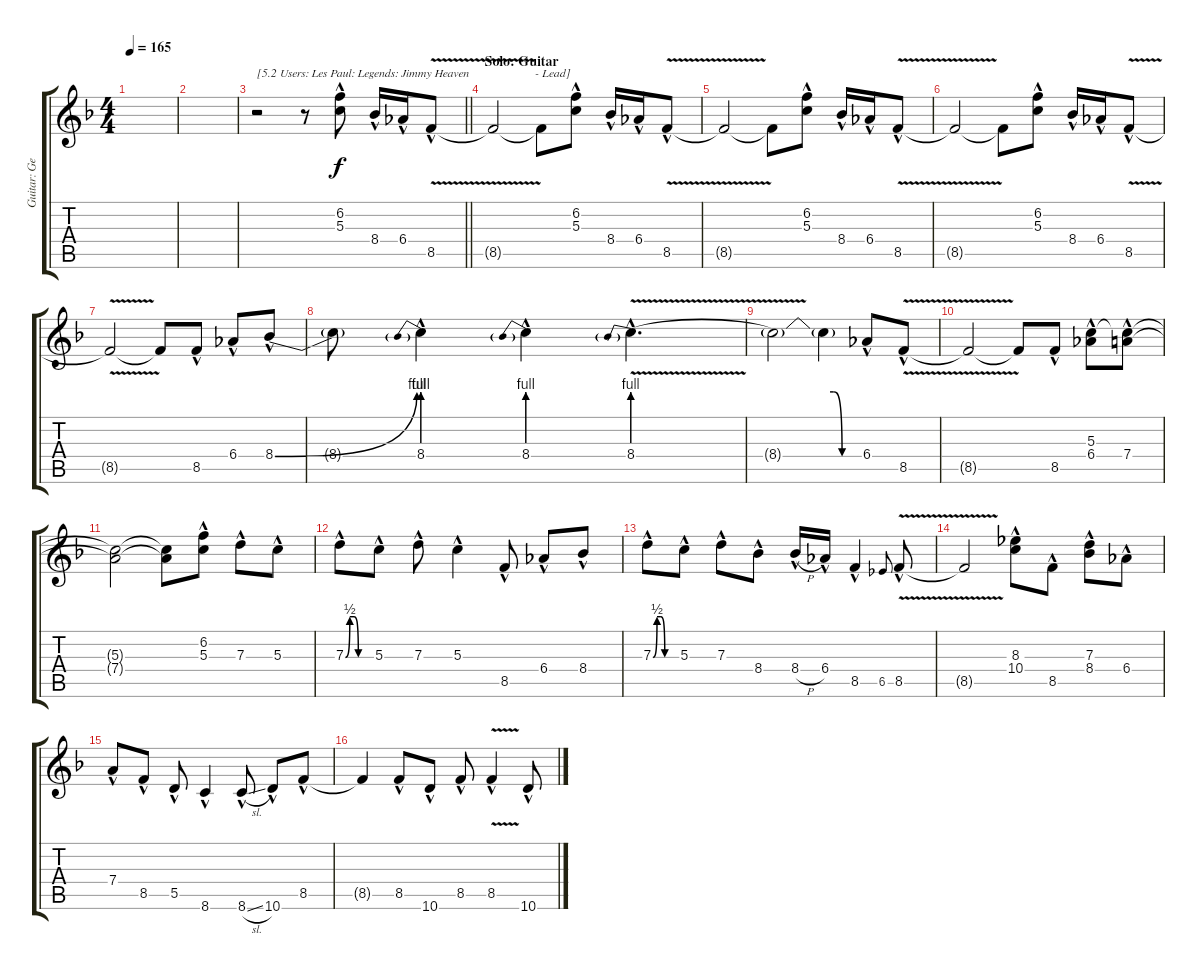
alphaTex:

\track ("Guitar: George" "Guitar: Ge") {instrument overdrivenguitar}
\staff {score tabs}
\tuning (E4 B3 G3 D3 A2 E2) {hide}
\ts (4 4)
\tempo 165
\clef g2
\ks f
|
|
\barLineRight lightlight
r.2{txt "[5.2 Users: Les Paul: Legends: Jimmy Heaven"} r.8 (6.2{hac} 5.3{hac}).8 8.4{hac}.16 6.4{hac}.16 8.5{v hac}.8 |
\section ("" "Solo: Guitar")
8.5{t}.2{txt "              - Lead]"} 8.5{t}.8 (6.2{hac} 5.3{hac}).8 8.4{hac}.16 6.4{hac}.16 8.5{v hac}.8 |
8.5{t}.2 8.5{t}.8 (6.2{hac} 5.3{hac}).8 8.4{hac}.16 6.4{hac}.16 8.5{v hac}.8 |
8.5{t}.2 8.5{t}.8 (6.2{hac} 5.3{hac}).8 8.4{hac}.16 6.4{hac}.16 8.5{v hac}.8 |
8.5{t}.2 8.5{t}.8 8.5{hac}.8 6.4{hac}.8 8.4{be (bend 0 0 60 4) hac}.8 |
8.4{t}.8 8.4{be (prebend 0 4 60 4) hac}.4 8.4{be (prebend 0 4 60 4) hac}.4 8.4{be (prebend 0 4 60 4) v hac}.4{d} |
8.4{t}.2 8.4{be (custom 0 4 15 4 30 0 60 0) t}.4 6.4{hac}.8 8.5{v hac}.8 |
8.5{t}.2 8.5{t}.8 8.5{hac}.8 (5.3{hac} 6.4{hac}).8 (5.3{t} 7.4{hac}).8 |
(5.3{t} 7.4{t}).2 (5.3{t} 7.4{t}).8 (6.2{hac} 5.3{hac}).8 7.3{hac}.8 5.3{hac}.8 |
7.3{be (custom 0 0 10 2 20 2 30 0 60 0) hac}.8 5.3{hac}.8 7.3{hac}.8 5.3{hac}.4 8.5{hac}.8 6.4{hac}.8 8.4{hac}.8 |
7.3{be (custom 0 0 10 2 20 2 30 0 60 0) hac}.8 5.3{hac}.8 7.3{hac}.8 8.4{hac}.8 8.4{h hac}.16 6.4{hac}.16 8.5{hac}.4 6.5.8{gr onbeat} 8.5{v hac}.8 |
8.5{t}.2 (8.3{hac} 10.4{hac}).8 8.5{hac}.8 (7.3{hac} 8.4{hac}).8 6.4{hac}.8 |
7.4{hac}.8 8.5{hac}.8 5.5{hac}.8 8.6{hac}.4 8.6{sl hac}.8 10.6{hac}.8 8.5{hac}.8 |
8.5{t}.4 8.5{hac}.8 10.6{hac}.8 8.5{hac}.8 8.5{v hac}.4 10.6{hac}.8
